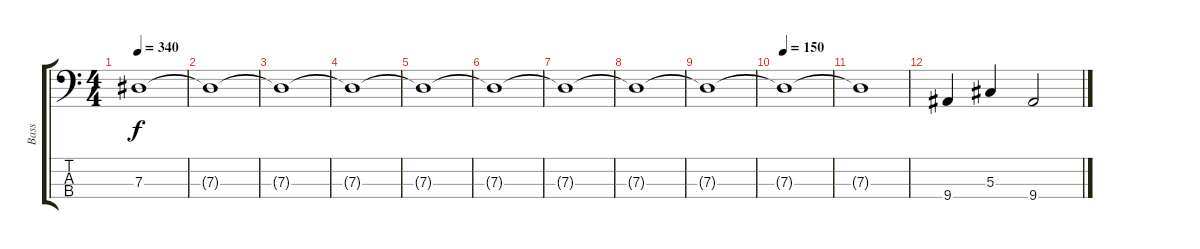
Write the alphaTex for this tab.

\track ("Bass" "Bass") {instrument electricbassfinger}
\staff {score tabs}
\tuning (Gb2 Db2 Ab1 Db1) {hide}
\ts (4 4)
\tempo 340
\clef f4
\ks c
7.3{t}.1{dy f} |
7.3{t}.1 |
7.3{t}.1 |
7.3{t}.1 |
7.3{t}.1 |
7.3{t}.1 |
7.3{t}.1 |
7.3{t}.1 |
7.3{t}.1 |
\tempo 150
7.3{t}.1 |
7.3{t}.1 |
9.4.4 5.3.4 9.4.2
